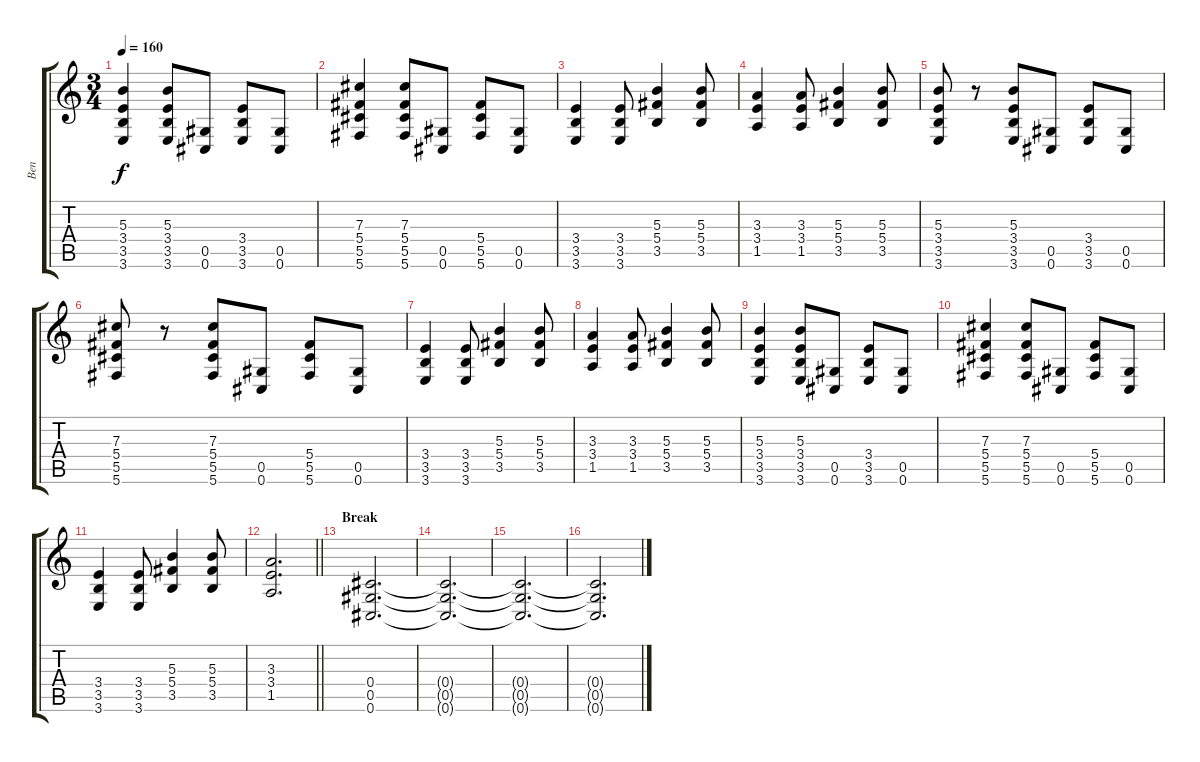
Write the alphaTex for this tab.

\track ("Ben" "Ben") {instrument distortionguitar}
\staff {score tabs}
\tuning (Eb4 Bb3 Gb3 Db3 Ab2 Db2) {hide}
\ts (3 4)
\tempo 160
\clef g2
\ks c
(5.3 3.4 3.5 3.6).4{dy f} (5.3 3.4 3.5 3.6).8 (0.5 0.6).8 (3.4 3.5 3.6).8 (0.5 0.6).8 |
(7.3 5.4 5.5 5.6).4 (7.3 5.4 5.5 5.6).8 (0.5 0.6).8 (5.4 5.5 5.6).8 (0.5 0.6).8 |
(3.4 3.5 3.6).4 (3.4 3.5 3.6).8 (5.3 5.4 3.5).4 (5.3 5.4 3.5).8 |
(3.3 3.4 1.5).4 (3.3 3.4 1.5).8 (5.3 5.4 3.5).4 (5.3 5.4 3.5).8 |
(5.3 3.4 3.5 3.6).8 r.8 (5.3 3.4 3.5 3.6).8 (0.5 0.6).8 (3.4 3.5 3.6).8 (0.5 0.6).8 |
(7.3 5.4 5.5 5.6).8 r.8 (7.3 5.4 5.5 5.6).8 (0.5 0.6).8 (5.4 5.5 5.6).8 (0.5 0.6).8 |
(3.4 3.5 3.6).4 (3.4 3.5 3.6).8 (5.3 5.4 3.5).4 (5.3 5.4 3.5).8 |
(3.3 3.4 1.5).4 (3.3 3.4 1.5).8 (5.3 5.4 3.5).4 (5.3 5.4 3.5).8 |
(5.3 3.4 3.5 3.6).4 (5.3 3.4 3.5 3.6).8 (0.5 0.6).8 (3.4 3.5 3.6).8 (0.5 0.6).8 |
(7.3 5.4 5.5 5.6).4 (7.3 5.4 5.5 5.6).8 (0.5 0.6).8 (5.4 5.5 5.6).8 (0.5 0.6).8 |
(3.4 3.5 3.6).4 (3.4 3.5 3.6).8 (5.3 5.4 3.5).4 (5.3 5.4 3.5).8 |
\barLineRight lightlight
(3.3 3.4 1.5).2{d} |
\section ("" "Break")
(0.4 0.5 0.6).2{d} |
(0.4{t} 0.5{t} 0.6{t}).2{d} |
(0.4{t} 0.5{t} 0.6{t}).2{d} |
(0.4{t} 0.5{t} 0.6{t}).2{d}
